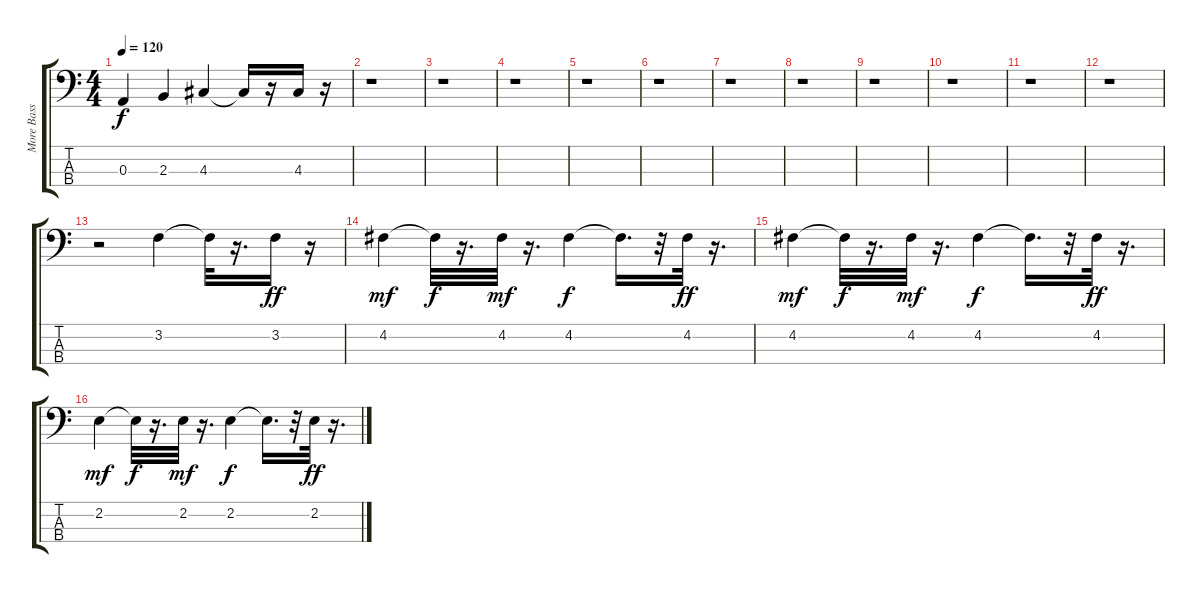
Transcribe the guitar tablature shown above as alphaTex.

\track ("More Bass" "More Bass") {instrument slapbass2}
\staff {score tabs}
\tuning (G2 D2 A1 E1) {hide}
\ts (4 4)
\tempo 120
\clef f4
\ks c
0.3.4{dy f} 2.3.4 4.3.4 4.3{t}.16 r.16 4.3.16 r.16 |
r.1 |
r.1 |
r.1 |
r.1 |
r.1 |
r.1 |
r.1 |
r.1 |
r.1 |
r.1 |
r.1 |
r.2 3.2.4 3.2{t}.32 r.16{d} 3.2.16{dy ff} r.16 |
4.2.4{dy mf} 4.2{t}.32{dy f} r.16{d} 4.2.32{dy mf} r.16{d} 4.2.4{dy f} 4.2{t}.16{d} r.32 4.2.32{dy ff} r.16{d} |
4.2.4{dy mf} 4.2{t}.32{dy f} r.16{d} 4.2.32{dy mf} r.16{d} 4.2.4{dy f} 4.2{t}.16{d} r.32 4.2.32{dy ff} r.16{d} |
2.2.4{dy mf} 2.2{t}.32{dy f} r.16{d} 2.2.32{dy mf} r.16{d} 2.2.4{dy f} 2.2{t}.16{d} r.32 2.2.32{dy ff} r.16{d}
